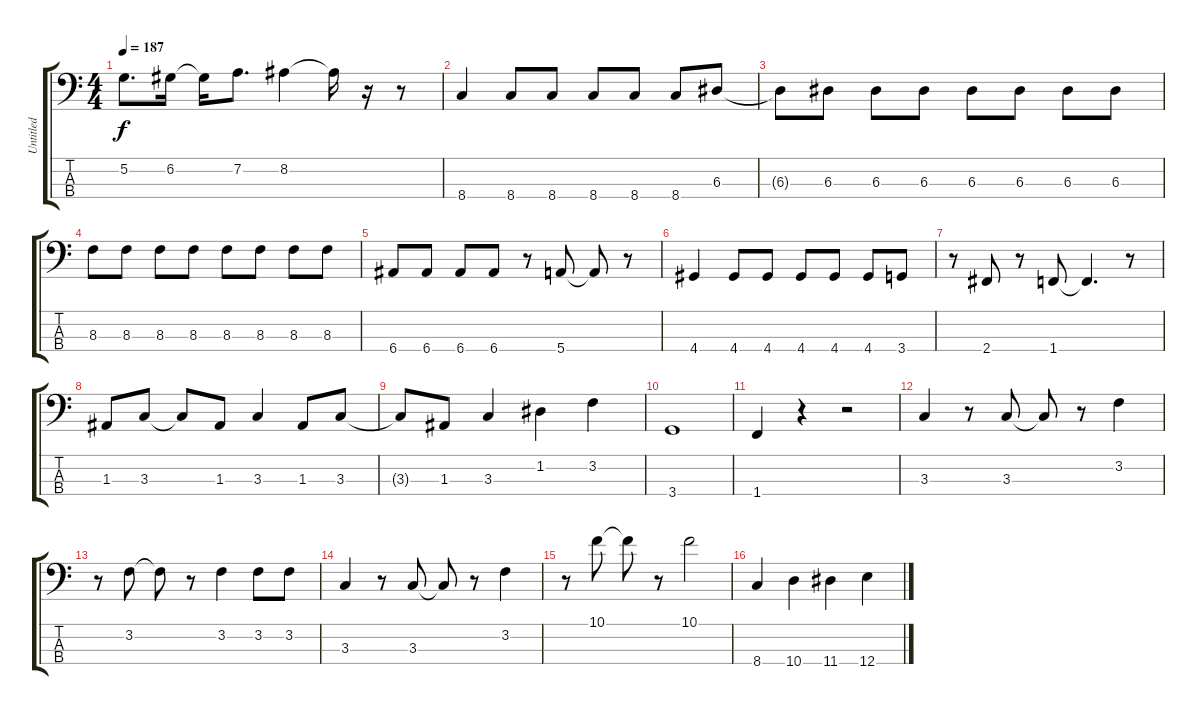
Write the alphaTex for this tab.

\track ("Untitled" "Untitled") {instrument electricbassfinger}
\staff {score tabs}
\tuning (G2 D2 A1 E1) {hide}
\ts (4 4)
\tempo 187
\clef f4
\ks c
5.2.8{d dy f} 6.2.16 6.2{t}.16 7.2.8{d} 8.2.4 8.2{t}.16 r.16 r.8 |
8.4.4 8.4.8 8.4.8 8.4.8 8.4.8 8.4.8 6.3.8 |
6.3{t}.8 6.3.8 6.3.8 6.3.8 6.3.8 6.3.8 6.3.8 6.3.8 |
8.3.8 8.3.8 8.3.8 8.3.8 8.3.8 8.3.8 8.3.8 8.3.8 |
6.4.8 6.4.8 6.4.8 6.4.8 r.8 5.4.8 5.4{t}.8 r.8 |
4.4.4 4.4.8 4.4.8 4.4.8 4.4.8 4.4.8 3.4.8 |
r.8 2.4.8 r.8 1.4.8 1.4{t}.4{d} r.8 |
1.3.8 3.3.8 3.3{t}.8 1.3.8 3.3.4 1.3.8 3.3.8 |
3.3{t}.8 1.3.8 3.3.4 1.2.4 3.2.4 |
3.4.1 |
1.4.4 r.4 r.2 |
3.3.4 r.8 3.3.8 3.3{t}.8 r.8 3.2.4 |
r.8 3.2.8 3.2{t}.8 r.8 3.2.4 3.2.8 3.2.8 |
3.3.4 r.8 3.3.8 3.3{t}.8 r.8 3.2.4 |
r.8 10.1.8 10.1{t}.8 r.8 10.1.2 |
8.4.4 10.4.4 11.4.4 12.4.4
